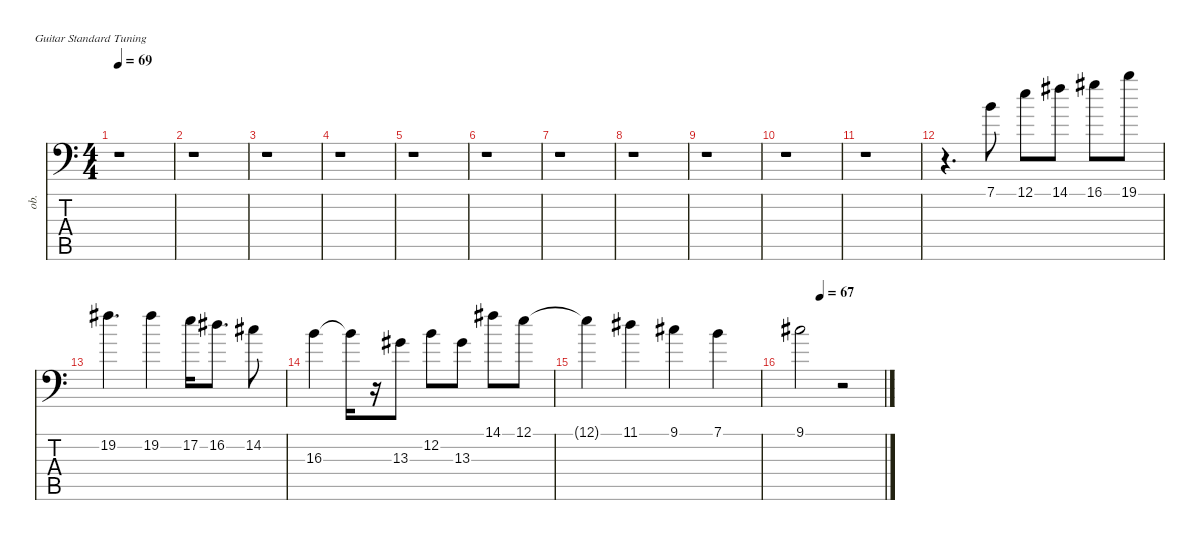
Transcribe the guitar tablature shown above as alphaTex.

\defaultSystemsLayout 4
\hideDynamics
\bracketExtendMode nobrackets
\otherSystemsTrackNameOrientation horizontal
\track ("Track 8" "ob.") {instrument oboe}
\staff {score tabs}
\tuning (E4 B3 G3 D3 A2 E2)
\ts (4 4)
\tempo 69
\clef f4
\ks c
r.1{dy mp beam Down} |
r.1{beam Down} |
r.1{beam Down} |
r.1{beam Down} |
r.1{beam Down} |
r.1{beam Down} |
r.1{beam Down} |
r.1{beam Down} |
r.1{beam Down} |
r.1{beam Down} |
r.1{beam Down} |
r.4{d beam Down} 7.1.8{dy f beam Down} 12.1.8{dy mf beam Down} 14.1{acc #}.8{beam Down} 16.1{acc #}.8{beam Down} 19.1.8{beam Down} |
19.2{acc #}.4{d beam Down} 19.2{acc #}.4{dy f beam Down} 17.2.16{dy mf beam Down} 16.2{acc #}.8{d beam Down} 14.2{acc #}.8{beam Down} |
16.3.4{beam Down} 16.3{t}.16{dy f beam Down} r.16{beam Down} 13.3{acc #}.8{dy mf beam Down} 12.2.8{beam Down} 13.3{acc #}.8{beam Down} 14.1{acc #}.8{beam Down} 12.1.8{dy f beam Down} |
12.1{t}.4{beam Down} 11.1{acc #}.4{dy mf beam Down} 9.1{acc #}.4{beam Down} 7.1.4{dy mp beam Down} |
\tempo (67 0.25)
9.1{acc #}.2{beam Down} r.2{beam Down}
